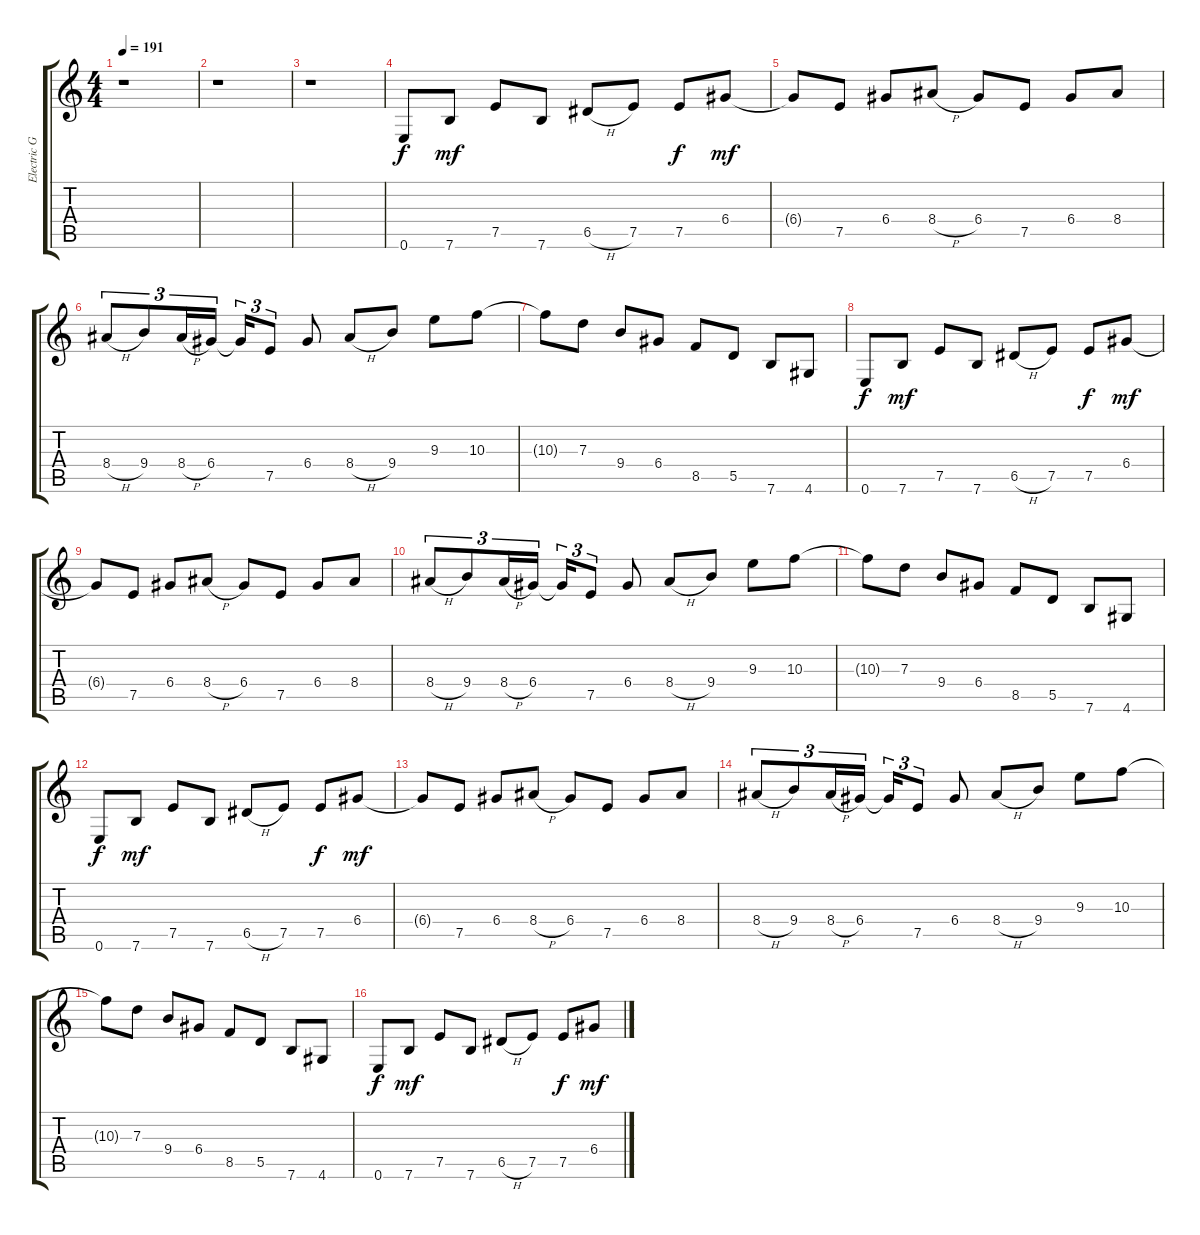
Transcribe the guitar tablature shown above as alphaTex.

\track ("Electric Guitar Left" "Electric G") {instrument distortionguitar}
\staff {score tabs}
\tuning (E4 B3 G3 D3 A2 E2) {hide}
\ts (4 4)
\tempo 191
\clef g2
\ks c
r.1{dy mf} |
r.1 |
r.1 |
0.6.8{dy f volume 13} 7.6.8{dy mf} 7.5.8 7.6.8 6.5{h}.8 7.5.8 7.5.8{dy f} 6.4.8{dy mf} |
6.4{t}.8 7.5.8 6.4.8 8.4{h}.8 6.4.8 7.5.8 6.4.8 8.4.8 |
8.4{h}.8{tu (3 2)} 9.4.8{tu (3 2)} 8.4{h}.16{tu (3 2)} 6.4.16{tu (3 2)} 6.4{t}.16{tu (3 2)} 7.5.8{tu (3 2)} 6.4.8 8.4{h}.8 9.4.8 9.3.8 10.3.8 |
10.3{t}.8 7.3.8 9.4.8 6.4.8 8.5.8 5.5.8 7.6.8 4.6.8 |
0.6.8{dy f} 7.6.8{dy mf} 7.5.8 7.6.8 6.5{h}.8 7.5.8 7.5.8{dy f} 6.4.8{dy mf} |
6.4{t}.8 7.5.8 6.4.8 8.4{h}.8 6.4.8 7.5.8 6.4.8 8.4.8 |
8.4{h}.8{tu (3 2)} 9.4.8{tu (3 2)} 8.4{h}.16{tu (3 2)} 6.4.16{tu (3 2)} 6.4{t}.16{tu (3 2)} 7.5.8{tu (3 2)} 6.4.8 8.4{h}.8 9.4.8 9.3.8 10.3.8 |
10.3{t}.8 7.3.8 9.4.8 6.4.8 8.5.8 5.5.8 7.6.8 4.6.8 |
0.6.8{dy f} 7.6.8{dy mf} 7.5.8 7.6.8 6.5{h}.8 7.5.8 7.5.8{dy f} 6.4.8{dy mf} |
6.4{t}.8 7.5.8 6.4.8 8.4{h}.8 6.4.8 7.5.8 6.4.8 8.4.8 |
8.4{h}.8{tu (3 2)} 9.4.8{tu (3 2)} 8.4{h}.16{tu (3 2)} 6.4.16{tu (3 2)} 6.4{t}.16{tu (3 2)} 7.5.8{tu (3 2)} 6.4.8 8.4{h}.8 9.4.8 9.3.8 10.3.8 |
10.3{t}.8 7.3.8 9.4.8 6.4.8 8.5.8 5.5.8 7.6.8 4.6.8 |
0.6.8{dy f} 7.6.8{dy mf} 7.5.8 7.6.8 6.5{h}.8 7.5.8 7.5.8{dy f} 6.4.8{dy mf}
